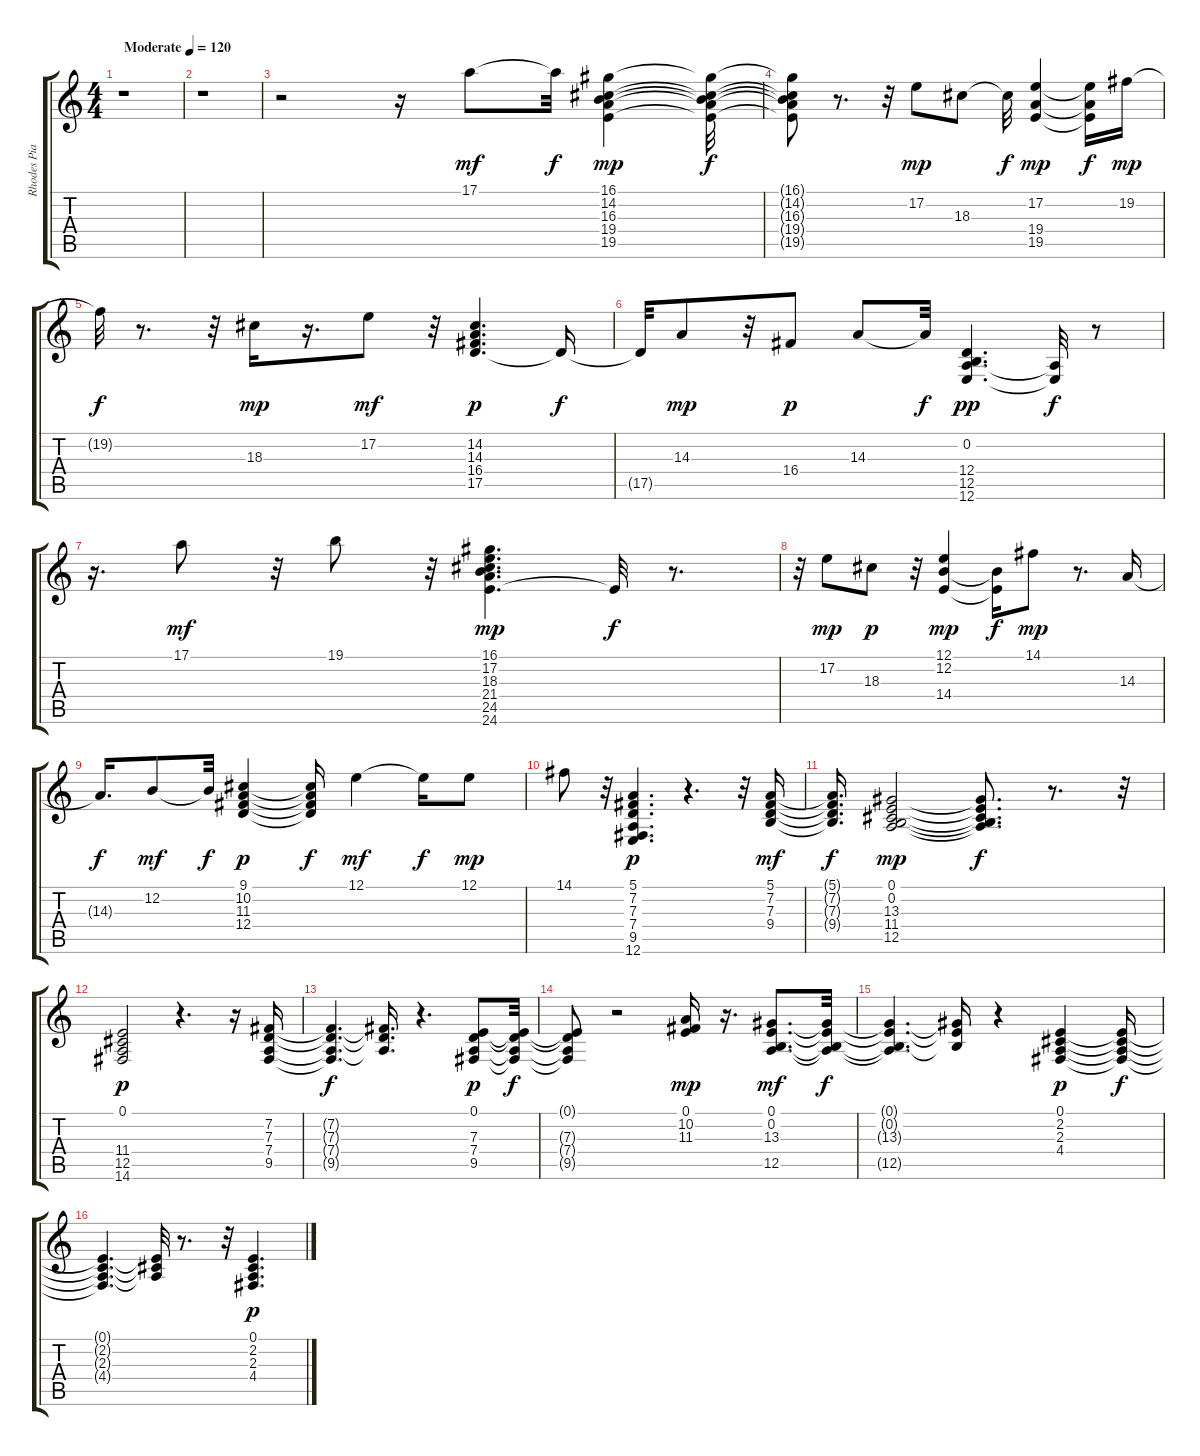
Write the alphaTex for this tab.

\track ("Rhodes Piano" "Rhodes Pia") {instrument electricpiano1}
\staff {score tabs}
\tuning (E4 B3 G3 D3 A2 E2) {hide}
\ts (4 4)
\tempo (120 "Moderate")
\clef g2
\ks c
r.1{dy mf instrument electricpiano1} |
r.1 |
r.2 r.16 17.1.8 17.1{t}.32{dy f} (16.1 14.2 16.3 19.4 19.5).4{dy mp} (16.1{t} 14.2{t} 16.3{t} 19.4{t} 19.5{t}).32{dy f} |
(16.1{t} 14.2{t} 16.3{t} 19.4{t} 19.5{t}).8 r.8{d} r.32 17.2.8{dy mp volume 10} 18.3.8{volume 10} 18.3{t}.32{dy f} (17.2 19.4 19.5).4{dy mp} (17.2{t} 19.4{t} 19.5{t}).16{dy f} 19.2.16{dy mp} |
19.2{t}.32{dy f} r.8{d} r.32 18.3.16{dy mp} r.16{d} 17.2.8{dy mf} r.32 (14.2 14.3 16.4 17.5).4{d dy p} 17.5{t}.16{dy f} |
17.5{t}.32 14.3.8{dy mp} r.32 16.4.8{dy p} 14.3.8 14.3{t}.32{dy f} (0.2 12.4 12.5 12.6).4{d dy pp} (12.5{t} 12.6{t}).32{dy f} r.8 |
r.16{d} 17.1.8{dy mf} r.32 19.1.8 r.32 (16.1 17.2 18.3 21.4 24.5 24.6).4{d dy mp} 24.6{t}.32{dy f} r.8{d} |
r.32 17.2.8{dy mp} 18.3.8{dy p} r.32 (12.1 12.2 14.4).4{dy mp} (12.2{t} 14.4{t}).16{dy f} 14.1.8{dy mp} r.8{d} 14.3.16 |
14.3{t}.16{d dy f} 12.2.8{dy mf} 12.2{t}.32{dy f} (9.1 10.2 11.3 12.4).4{dy p} (9.1{t} 10.2{t} 11.3{t} 12.4{t}).16{dy f} 12.1.4{dy mf} 12.1{t}.16{dy f} 12.1.8{dy mp} |
14.1.8 r.32 (5.1 7.2 7.3 7.4 9.5 12.6).4{d dy p} r.4{d} r.32 (5.1 7.2 7.3 9.4).16{dy mf} |
(5.1{t} 7.2{t} 7.3{t} 9.4{t}).16{d dy f} (0.1 0.2 13.3 11.4 12.5).2{dy mp} (0.1{t} 0.2{t} 13.3{t} 11.4{t} 12.5{t}).8{d dy f} r.8{d} r.32 |
(0.1 11.4 12.5 14.6).2{dy p} r.4{d} r.16 (7.2 7.3 7.4 9.5).16 |
(7.2{t} 7.3{t} 7.4{t} 9.5{t}).4{d dy f} (7.2{t} 7.3{t} 7.4{t}).16{d} r.4{d} (0.1 7.3 7.4 9.5).8{dy p} (0.1{t} 7.3{t} 7.4{t} 9.5{t}).32{dy f} |
(0.1{t} 7.3{t} 7.4{t} 9.5{t}).8 r.2 (0.1 10.2 11.3).16{dy mp volume 12} r.16{d} (0.1 0.2 13.3 12.5).8{d dy mf volume 12} (0.1{t} 0.2{t} 13.3{t} 12.5{t}).32{dy f} |
(0.1{t} 0.2{t} 13.3{t} 12.5{t}).4{d} (0.1{t} 0.2{t} 13.3{t}).16 r.4 (0.1 2.2 2.3 4.4).4{dy p volume 11} (0.1{t} 2.2{t} 2.3{t} 4.4{t}).16{dy f} |
(0.1{t} 2.2{t} 2.3{t} 4.4{t}).4{d} (0.1{t} 2.2{t} 2.3{t}).32 r.8{d} r.32 (0.1 2.2 2.3 4.4).4{d dy p volume 12}
